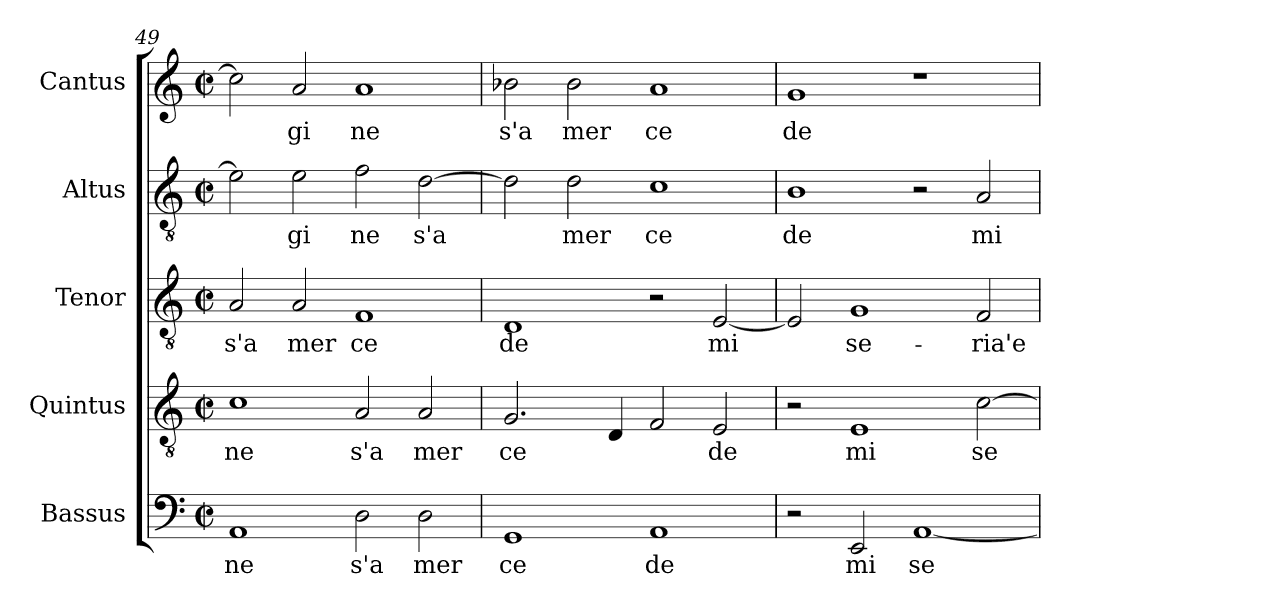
**kern	**text	**kern	**text	**kern	**text	**kern	**text	**kern	**text
*part5	*part5	*part4	*part4	*part3	*part3	*part2	*part2	*part1	*part1
*staff5	*staff5	*staff4	*staff4	*staff3	*staff3	*staff2	*staff2	*staff1	*staff1
*I"Bassus	*	*I"Quintus	*	*I"Tenor	*	*I"Altus	*	*I"Cantus	*
*clefF4	*	*clefGv2	*	*clefGv2	*	*clefGv2	*	*clefG2	*
*k[]	*	*k[]	*	*k[]	*	*k[]	*	*k[]	*
*C:	*	*C:	*	*C:	*	*C:	*	*C:	*
*M2/2	*	*M2/2	*	*M2/2	*	*M2/2	*	*M2/2	*
*met(c|)	*	*met(c|)	*	*met(c|)	*	*met(c|)	*	*met(c|)	*
=49	=49	=49	=49	=49	=49	=49	=49	=49	=49
!	!LO:LY:b:cj	!	!LO:LY:b	!	!LO:LY:b:cj	!	!LO:LY:b:cj	!	!LO:LY:b
1AA	ne	1c	ne	2A/	s'a	2e\]	.	2cc\]	.
!	!	!	!	!	!LO:LY:b:cj	!	!LO:LY:b:cj	!	!LO:LY:b
.	.	.	.	2A/	mer	2e\	gi	2a/	gi
!	!LO:LY:b:cj	!	!LO:LY:b	!	!LO:LY:b:cj	!	!LO:LY:b:cj	!	!LO:LY:b
2D\	s'a	2A/	s'a	1F	ce	2f\	ne	1a	ne
!	!LO:LY:b:cj	!	!LO:LY:b	!	!	!	!LO:LY:b:cj	!	!
2D\	mer	2A/	mer	.	.	[>2d\	s'a	.	.
=50	=50	=50	=50	=50	=50	=50	=50	=50	=50
!	!LO:LY:b:cj	!	!LO:LY:b	!	!LO:LY:b:cj	!	!LO:LY:b:cj	!	!LO:LY:b
1GG	ce	2.G/	ce	1D	de	2d\]	.	2b-X\	s'a
!	!	!	!	!	!	!	!LO:LY:b:cj	!	!LO:LY:b
.	.	.	.	.	.	2d\	mer	2b-\	mer
!	!	!	!LO:LY:b	!	!	!	!	!	!
.	.	4D/	.	.	.	.	.	.	.
!	!LO:LY:b:cj	!	!LO:LY:b	!	!	!	!LO:LY:b:cj	!	!LO:LY:b
1AA	de	2F/	.	2r	.	1c	ce	1a	ce
!	!	!	!LO:LY:b	!	!LO:LY:b:cj	!	!	!	!
.	.	2E/	de	[<2E/	mi	.	.	.	.
!!LO:LB:g=z
=51	=51	=51	=51	=51	=51	=51	=51	=51	=51
!	!	!	!	!	!LO:LY:b:cj	!	!LO:LY:b:cj	!	!LO:LY:b
2r	.	2r	.	2E/]	.	1B	de	1g	de
!	!LO:LY:b:cj	!	!LO:LY:b	!	!LO:LY:b:cj	!	!	!	!
2EE/	mi	1E	mi	1G	se-	.	.	.	.
!	!LO:LY:b:cj	!	!	!	!	!	!	!	!
[<1AA	se	.	.	.	.	2r	.	1r	.
!	!	!	!LO:LY:b	!	!LO:LY:b:cj	!	!LO:LY:b:cj	!	!
.	.	[>2c\	se	2F/	-ria'e-	2A/	mi	.	.
=	=	=	=	=	=	=	=	=	=
*-	*-	*-	*-	*-	*-	*-	*-	*-	*-
